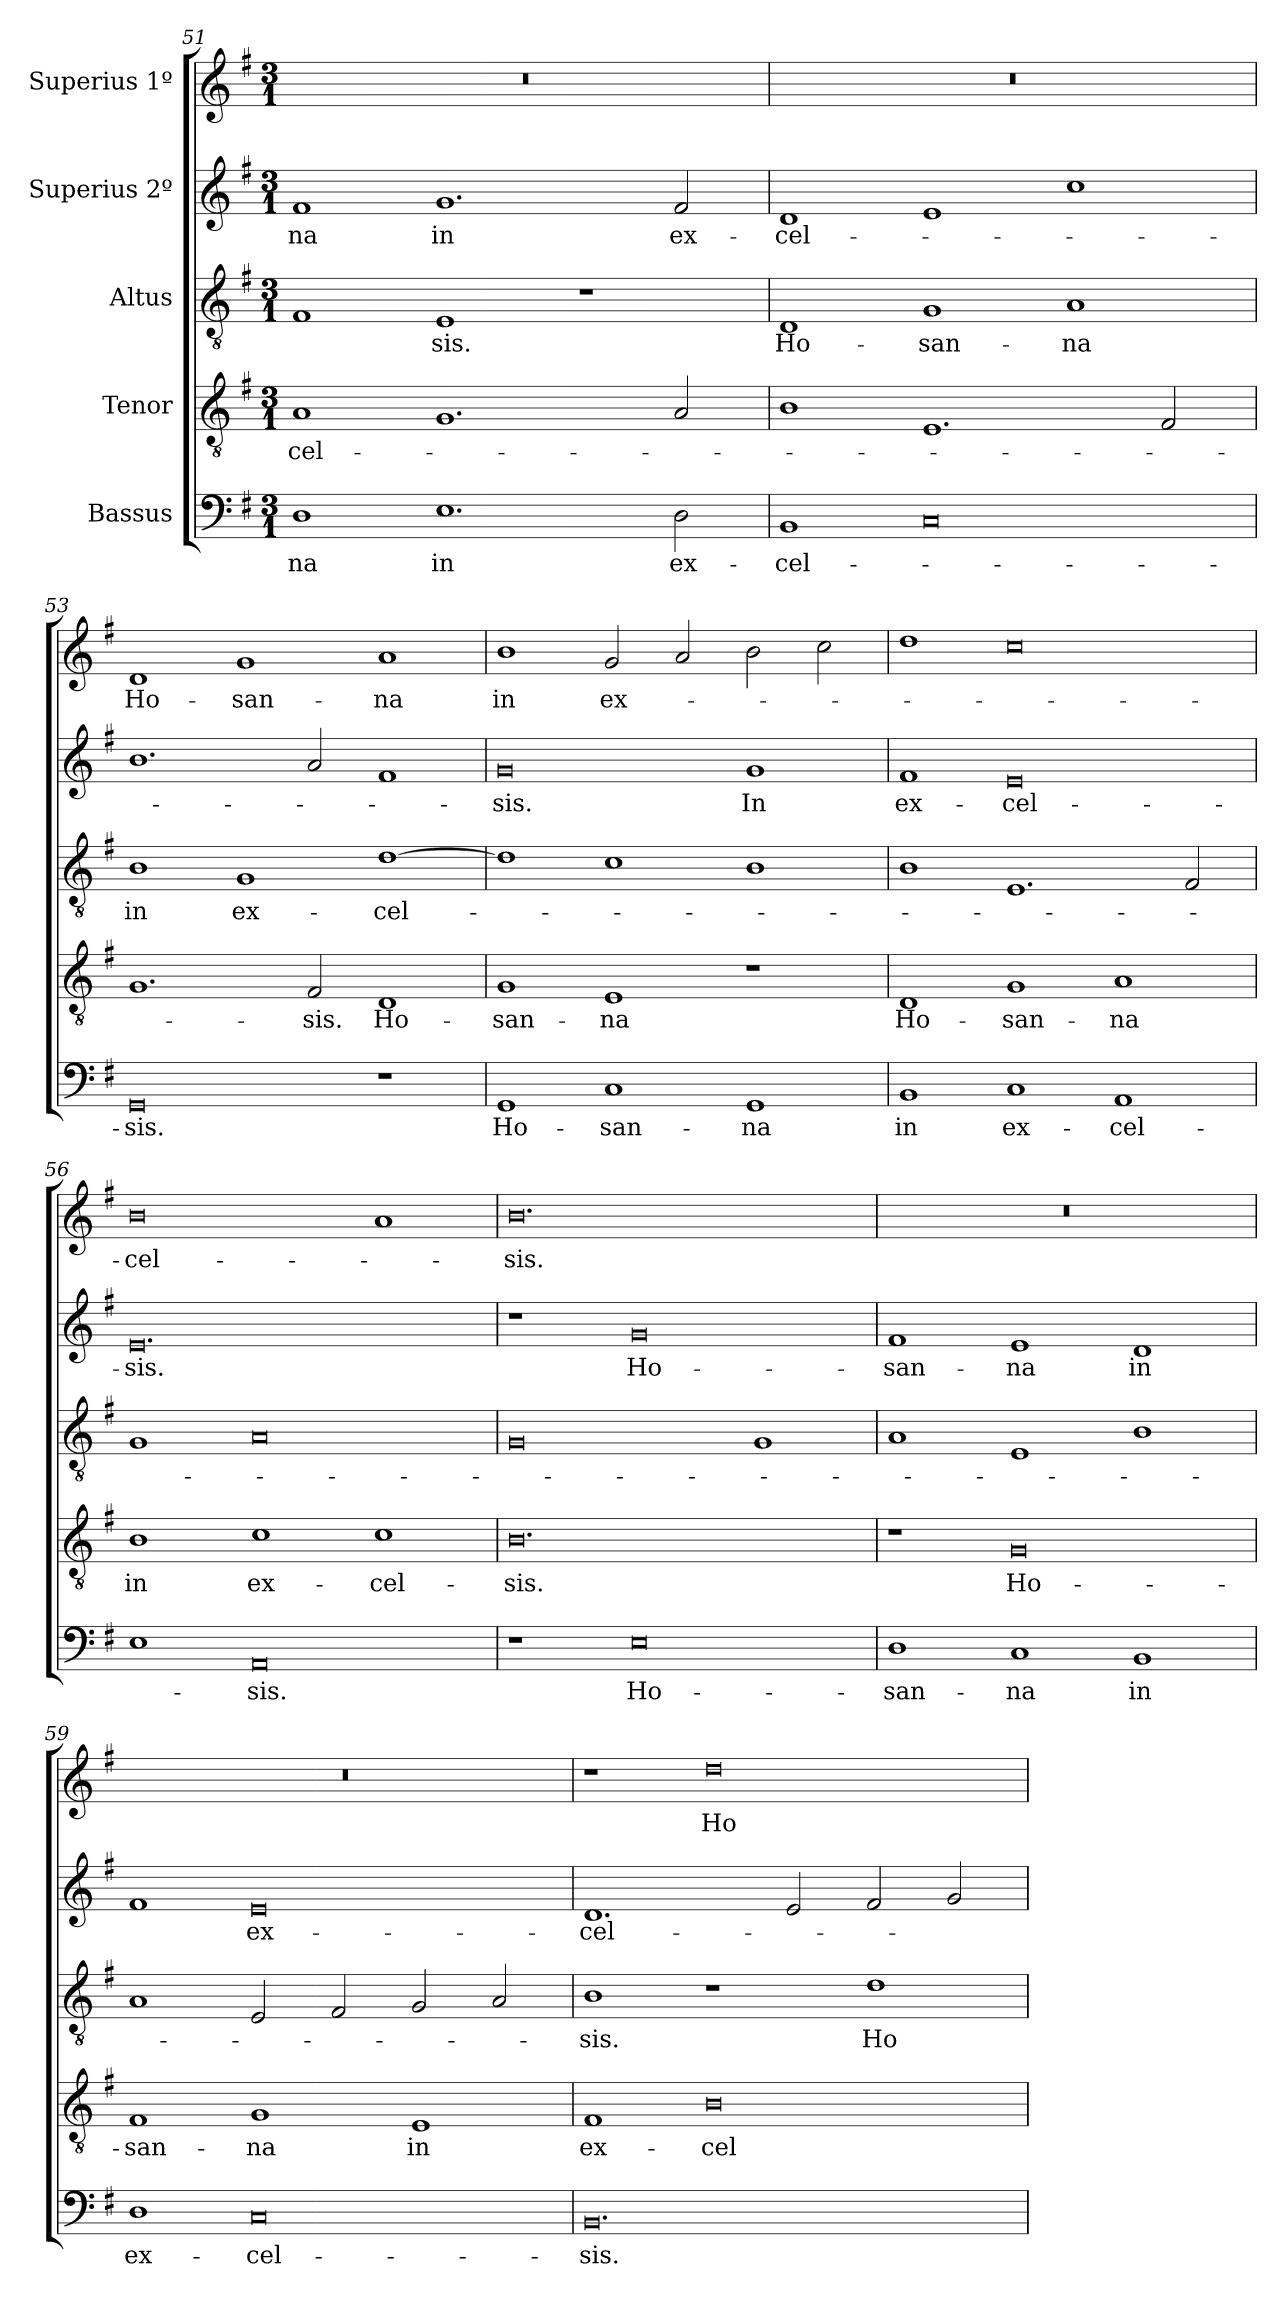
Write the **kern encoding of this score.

**kern	**text	**kern	**text	**kern	**text	**kern	**text	**kern	**text
*part5	*part5	*part4	*part4	*part3	*part3	*part2	*part2	*part1	*part1
*staff5	*staff5	*staff4	*staff4	*staff3	*staff3	*staff2	*staff2	*staff1	*staff1
*I"Bassus	*	*I"Tenor	*	*I"Altus	*	*I"Superius 2º	*	*I"Superius 1º	*
*clefF4	*	*clefGv2	*	*clefGv2	*	*clefG2	*	*clefG2	*
*k[f#]	*	*k[f#]	*	*k[f#]	*	*k[f#]	*	*k[f#]	*
*M3/1	*	*M3/1	*	*M3/1	*	*M3/1	*	*M3/1	*
=51	=51	=51	=51	=51	=51	=51	=51	=51	=51
!	!	!	!	!	!	!	!	!LO:N:vis=0	!
1D\	-na	1A/	-cel-	1F#/	.	1f#/	-na	0.r	.
1.E\	in	1.G/	.	1E/	-sis.	1.g/	in	.	.
.	.	.	.	1r	.	.	.	.	.
2D\	ex-	2A/	.	.	.	2f#/	ex-	.	.
=52	=52	=52	=52	=52	=52	=52	=52	=52	=52
!	!	!	!	!	!	!	!	!LO:N:vis=0	!
1BB/	-cel-	1B\	.	1D/	Ho-	1d/	-cel-	0.r	.
0C/	.	1.E/	.	1G/	-san-	1e/	.	.	.
.	.	.	.	1A/	-na	1cc\	.	.	.
.	.	2F#/	.	.	.	.	.	.	.
=53	=53	=53	=53	=53	=53	=53	=53	=53	=53
0GG/	-sis.	1.G/	.	1B\	in	1.b\	.	1d/	Ho-
.	.	.	.	1G/	ex-	.	.	1g/	-san-
.	.	2F#/	-sis.	.	.	2a/	.	.	.
1r	.	1D/	Ho-	[1d\	-cel-	1f#/	.	1a/	-na
=54	=54	=54	=54	=54	=54	=54	=54	=54	=54
1GG/	Ho-	1G/	-san-	1d\]	.	0g/	-sis.	1b\	in
1C/	-san-	1E/	-na	1c\	.	.	.	2g/	ex-
.	.	.	.	.	.	.	.	2a/	.
1GG/	-na	1r	.	1B\	.	1g/	In	2b\	.
.	.	.	.	.	.	.	.	2cc\	.
=55	=55	=55	=55	=55	=55	=55	=55	=55	=55
1BB/	in	1D/	Ho-	1B\	.	1f#/	ex-	1dd\	.
1C/	ex-	1G/	-san-	1.E/	.	0e/	-cel-	0cc\	.
1AA/	-cel-	1A/	-na	.	.	.	.	.	.
.	.	.	.	2F#/	.	.	.	.	.
=56	=56	=56	=56	=56	=56	=56	=56	=56	=56
1E\	.	1B\	in	1G/	.	0.e/	-sis.	0b\	-cel-
0AA/	-sis.	1c\	ex-	0A/	.	.	.	.	.
.	.	1c\	-cel-	.	.	.	.	1a/	.
=57	=57	=57	=57	=57	=57	=57	=57	=57	=57
1r	.	0.B\	-sis.	0G/	.	1r	.	0.b\	-sis.
0E\	Ho-	.	.	.	.	0g/	Ho-	.	.
.	.	.	.	1G/	.	.	.	.	.
=58	=58	=58	=58	=58	=58	=58	=58	=58	=58
!	!	!	!	!	!	!	!	!LO:N:vis=0	!
1D\	-san-	1r	.	1A/	.	1f#/	-san-	0.r	.
1C/	-na	0G/	Ho-	1E/	.	1e/	-na	.	.
1BB/	in	.	.	1B\	.	1d/	in	.	.
=59	=59	=59	=59	=59	=59	=59	=59	=59	=59
!	!	!	!	!	!	!	!	!LO:N:vis=0	!
1D\	ex-	1F#/	-san-	1A/	.	1f#/	.	0.r	.
0C/	-cel-	1G/	-na	2E/	.	0e/	ex-	.	.
.	.	.	.	2F#/	.	.	.	.	.
.	.	1E/	in	2G/	.	.	.	.	.
.	.	.	.	2A/	.	.	.	.	.
=60	=60	=60	=60	=60	=60	=60	=60	=60	=60
0.BB/	-sis.	1F#/	ex-	1B\	-sis.	1.d/	-cel-	1r	.
.	.	0B\	-cel-	1r	.	.	.	0dd\	Ho-
.	.	.	.	.	.	2e/	.	.	.
.	.	.	.	1d\	Ho-	2f#/	.	.	.
.	.	.	.	.	.	2g/	.	.	.
=	=	=	=	=	=	=	=	=	=
*-	*-	*-	*-	*-	*-	*-	*-	*-	*-
